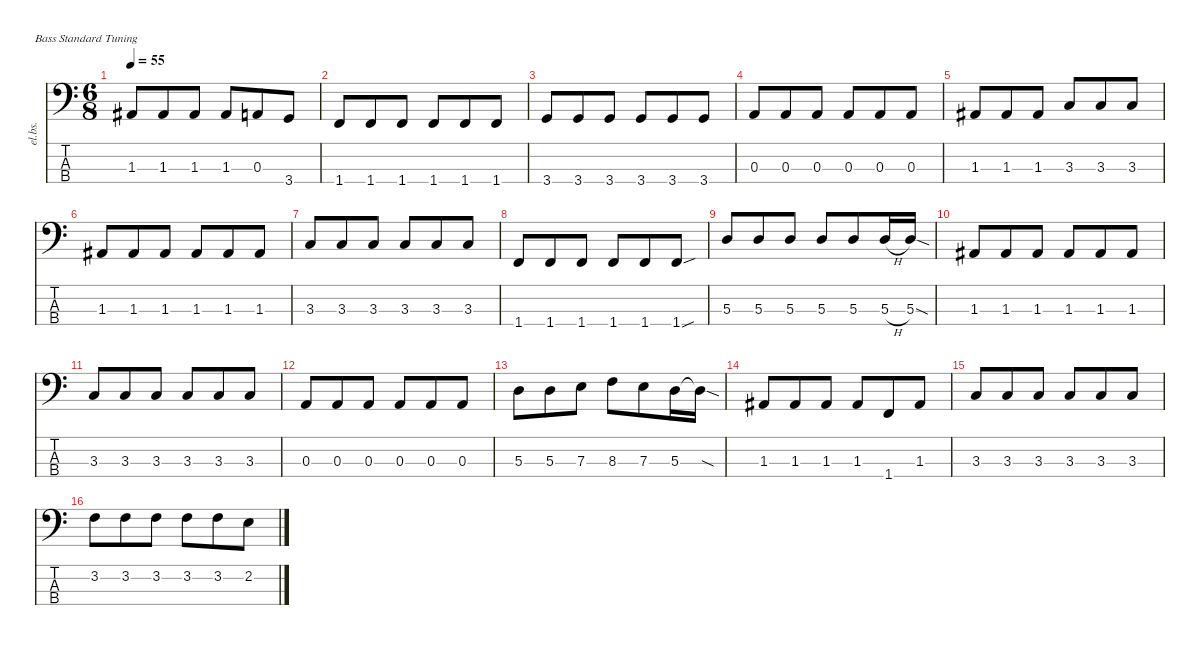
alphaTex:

\defaultSystemsLayout 4
\hideDynamics
\bracketExtendMode nobrackets
\track ("Electric Bass" "el.bs.") {instrument electricbassfinger}
\staff {score tabs}
\tuning (G2 D2 A1 E1)
\ts (6 8)
\tempo 55
\clef f4
\ks c
1.3{acc #}.8{dy mf beam Up} 1.3{acc #}.8{beam Up} 1.3{acc #}.8{beam Up} 1.3{acc #}.8{beam Up} 0.3.8{beam Up} 3.4.8{beam Up} |
1.4.8{beam Up} 1.4.8{beam Up} 1.4.8{beam Up} 1.4.8{beam Up} 1.4.8{beam Up} 1.4.8{beam Up} |
3.4.8{beam Up} 3.4.8{beam Up} 3.4.8{beam Up} 3.4.8{beam Up} 3.4.8{beam Up} 3.4.8{beam Up} |
0.3.8{beam Up} 0.3.8{beam Up} 0.3.8{beam Up} 0.3.8{beam Up} 0.3.8{beam Up} 0.3.8{beam Up} |
1.3{acc #}.8{beam Up} 1.3{acc #}.8{beam Up} 1.3{acc #}.8{beam Up} 3.3.8{beam Up} 3.3.8{beam Up} 3.3.8{beam Up} |
1.3{acc #}.8{beam Up} 1.3{acc #}.8{beam Up} 1.3{acc #}.8{beam Up} 1.3{acc #}.8{beam Up} 1.3{acc #}.8{beam Up} 1.3{acc #}.8{beam Up} |
3.3.8{beam Up} 3.3.8{beam Up} 3.3.8{beam Up} 3.3.8{beam Up} 3.3.8{beam Up} 3.3.8{beam Up} |
1.4.8{beam Up} 1.4.8{beam Up} 1.4.8{beam Up} 1.4.8{beam Up} 1.4.8{beam Up} 1.4{sou}.8{beam Up} |
5.3.8{beam Up} 5.3.8{beam Up} 5.3.8{beam Up} 5.3.8{beam Up} 5.3.8{beam Up} 5.3{h}.16{beam Up} 5.3{sod}.16{beam Up} |
1.3{acc #}.8{beam Up} 1.3{acc #}.8{beam Up} 1.3{acc #}.8{beam Up} 1.3{acc #}.8{beam Up} 1.3{acc #}.8{beam Up} 1.3{acc #}.8{beam Up} |
3.3.8{beam Up} 3.3.8{beam Up} 3.3.8{beam Up} 3.3.8{beam Up} 3.3.8{beam Up} 3.3.8{beam Up} |
0.3.8{beam Up} 0.3.8{beam Up} 0.3.8{beam Up} 0.3.8{beam Up} 0.3.8{beam Up} 0.3.8{beam Up} |
5.3.8{beam Down} 5.3.8{beam Down} 7.3.8{beam Down} 8.3.8{beam Down} 7.3.8{beam Down} 5.3.16{beam Down} 5.3{sod t}.16{beam Down} |
1.3{acc #}.8{beam Up} 1.3{acc #}.8{beam Up} 1.3{acc #}.8{beam Up} 1.3{acc #}.8{beam Up} 1.4.8{beam Up} 1.3{acc #}.8{beam Up} |
3.3.8{beam Up} 3.3.8{beam Up} 3.3.8{beam Up} 3.3.8{beam Up} 3.3.8{beam Up} 3.3.8{beam Up} |
3.2.8{beam Down} 3.2.8{beam Down} 3.2.8{beam Down} 3.2.8{beam Down} 3.2.8{beam Down} 2.2.8{beam Down}
